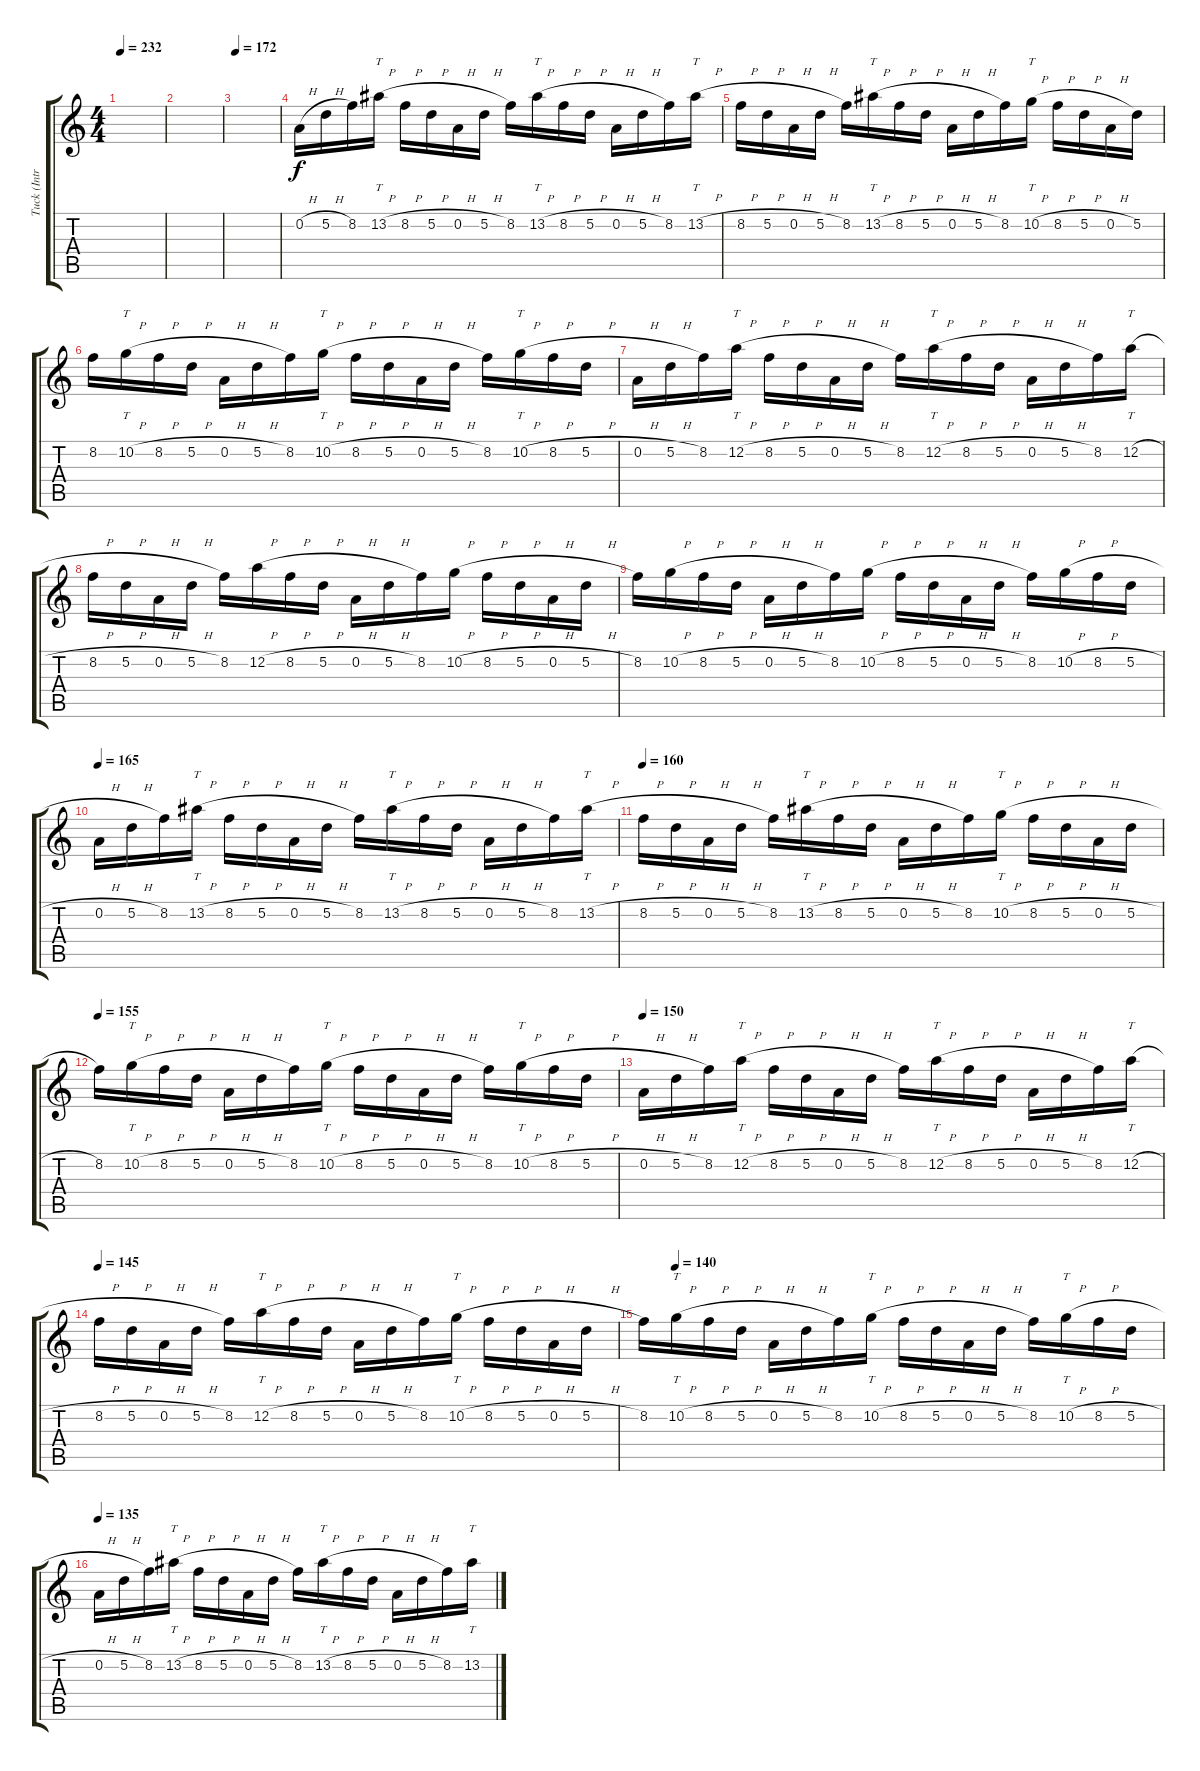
\track ("Tuck (Intro)" "Tuck (Intr") {instrument distortionguitar}
\staff {score tabs}
\tuning (D4 A3 F3 C3 G2 C2) {hide}
\ts (4 4)
\tempo 232
\clef g2
\ks c
|
|
\tempo 172
|
0.2{h}.16 5.2{h}.16 8.2.16 13.2{h}.16{tt} 8.2{h}.16 5.2{h}.16 0.2{h}.16 5.2{h}.16 8.2.16 13.2{h}.16{tt} 8.2{h}.16 5.2{h}.16 0.2{h}.16 5.2{h}.16 8.2.16 13.2{h}.16{tt} |
8.2{h}.16 5.2{h}.16 0.2{h}.16 5.2{h}.16 8.2.16 13.2{h}.16{tt} 8.2{h}.16 5.2{h}.16 0.2{h}.16 5.2{h}.16 8.2.16 10.2{h}.16{tt} 8.2{h}.16 5.2{h}.16 0.2{h}.16 5.2.16 |
8.2.16 10.2{h}.16{tt} 8.2{h}.16 5.2{h}.16 0.2{h}.16 5.2{h}.16 8.2.16 10.2{h}.16{tt} 8.2{h}.16 5.2{h}.16 0.2{h}.16 5.2{h}.16 8.2.16 10.2{h}.16{tt} 8.2{h}.16 5.2{h}.16 |
0.2{h}.16 5.2{h}.16 8.2.16 12.2{h}.16{tt} 8.2{h}.16 5.2{h}.16 0.2{h}.16 5.2{h}.16 8.2.16 12.2{h}.16{tt} 8.2{h}.16 5.2{h}.16 0.2{h}.16 5.2{h}.16 8.2.16 12.2{h}.16{tt} |
8.2{h}.16 5.2{h}.16 0.2{h}.16 5.2{h}.16 8.2.16 12.2{h}.16 8.2{h}.16 5.2{h}.16 0.2{h}.16 5.2{h}.16 8.2.16 10.2{h}.16 8.2{h}.16 5.2{h}.16 0.2{h}.16 5.2{h}.16 |
8.2.16 10.2{h}.16 8.2{h}.16 5.2{h}.16 0.2{h}.16 5.2{h}.16 8.2.16 10.2{h}.16 8.2{h}.16 5.2{h}.16 0.2{h}.16 5.2{h}.16 8.2.16 10.2{h}.16 8.2{h}.16 5.2{h}.16 |
\tempo 165
0.2{h}.16 5.2{h}.16 8.2.16 13.2{h}.16{tt} 8.2{h}.16 5.2{h}.16 0.2{h}.16 5.2{h}.16 8.2.16 13.2{h}.16{tt} 8.2{h}.16 5.2{h}.16 0.2{h}.16 5.2{h}.16 8.2.16 13.2{h}.16{tt} |
\tempo 160
8.2{h}.16 5.2{h}.16 0.2{h}.16 5.2{h}.16 8.2.16 13.2{h}.16{tt} 8.2{h}.16 5.2{h}.16 0.2{h}.16 5.2{h}.16 8.2.16 10.2{h}.16{tt} 8.2{h}.16 5.2{h}.16 0.2{h}.16 5.2{h}.16 |
\tempo 155
8.2.16 10.2{h}.16{tt} 8.2{h}.16 5.2{h}.16 0.2{h}.16 5.2{h}.16 8.2.16 10.2{h}.16{tt} 8.2{h}.16 5.2{h}.16 0.2{h}.16 5.2{h}.16 8.2.16 10.2{h}.16{tt} 8.2{h}.16 5.2{h}.16 |
\tempo 150
0.2{h}.16 5.2{h}.16 8.2.16 12.2{h}.16{tt} 8.2{h}.16 5.2{h}.16 0.2{h}.16 5.2{h}.16 8.2.16 12.2{h}.16{tt} 8.2{h}.16 5.2{h}.16 0.2{h}.16 5.2{h}.16 8.2.16 12.2{h}.16{tt} |
\tempo 145
8.2{h}.16 5.2{h}.16 0.2{h}.16 5.2{h}.16 8.2.16 12.2{h}.16{tt} 8.2{h}.16 5.2{h}.16 0.2{h}.16 5.2{h}.16 8.2.16 10.2{h}.16{tt} 8.2{h}.16 5.2{h}.16 0.2{h}.16 5.2{h}.16 |
\tempo (140 0.0625)
8.2.16 10.2{h}.16{tt} 8.2{h}.16 5.2{h}.16 0.2{h}.16 5.2{h}.16 8.2.16 10.2{h}.16{tt} 8.2{h}.16 5.2{h}.16 0.2{h}.16 5.2{h}.16 8.2.16 10.2{h}.16{tt} 8.2{h}.16 5.2{h}.16 |
\tempo 135
0.2{h}.16 5.2{h}.16 8.2.16 13.2{h}.16{tt} 8.2{h}.16 5.2{h}.16 0.2{h}.16 5.2{h}.16 8.2.16 13.2{h}.16{tt} 8.2{h}.16 5.2{h}.16 0.2{h}.16 5.2{h}.16 8.2.16 13.2{h}.16{tt}
